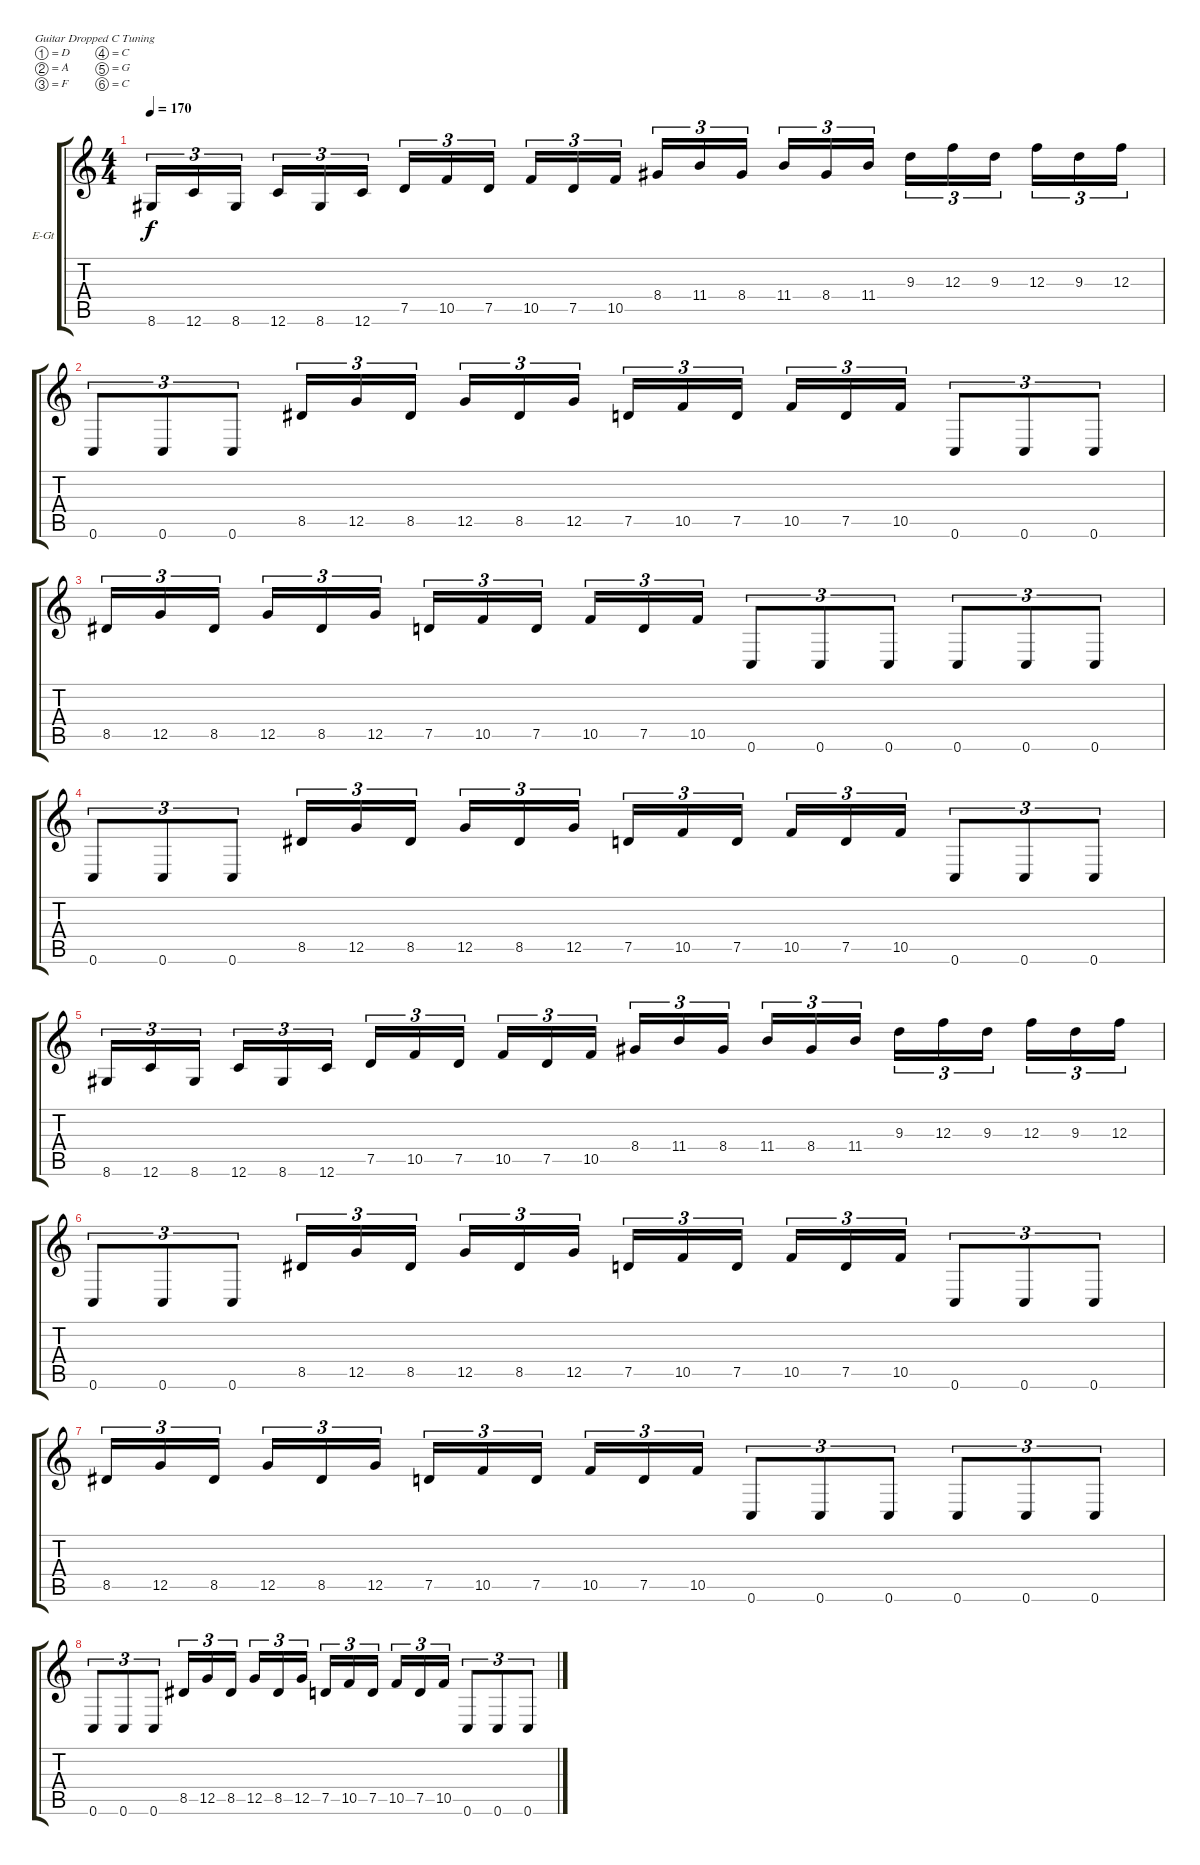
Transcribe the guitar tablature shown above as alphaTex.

\bracketExtendMode groupsimilarinstruments
\firstSystemTrackNameOrientation horizontal
\otherSystemsTrackNameOrientation horizontal
\track ("Track 1" "E-Gt") {instrument distortionguitar}
\staff {score tabs}
\tuning (D4 A3 F3 C3 G2 C2)
\ts (4 4)
\tempo 170
\clef g2
\ks c
8.6.16{tu (3 2) dy f} 12.6.16{tu (3 2)} 8.6.16{tu (3 2)} 12.6.16{tu (3 2)} 8.6.16{tu (3 2)} 12.6.16{tu (3 2)} 7.5.16{tu (3 2)} 10.5.16{tu (3 2)} 7.5.16{tu (3 2)} 10.5.16{tu (3 2)} 7.5.16{tu (3 2)} 10.5.16{tu (3 2)} 8.4.16{tu (3 2)} 11.4.16{tu (3 2)} 8.4.16{tu (3 2)} 11.4.16{tu (3 2)} 8.4.16{tu (3 2)} 11.4.16{tu (3 2)} 9.3.16{tu (3 2)} 12.3.16{tu (3 2)} 9.3.16{tu (3 2)} 12.3.16{tu (3 2)} 9.3.16{tu (3 2)} 12.3.16{tu (3 2)} |
0.6.8{tu (3 2)} 0.6.8{tu (3 2)} 0.6.8{tu (3 2)} 8.5.16{tu (3 2)} 12.5.16{tu (3 2)} 8.5.16{tu (3 2)} 12.5.16{tu (3 2)} 8.5.16{tu (3 2)} 12.5.16{tu (3 2)} 7.5.16{tu (3 2)} 10.5.16{tu (3 2)} 7.5.16{tu (3 2)} 10.5.16{tu (3 2)} 7.5.16{tu (3 2)} 10.5.16{tu (3 2)} 0.6.8{tu (3 2)} 0.6.8{tu (3 2)} 0.6.8{tu (3 2)} |
8.5.16{tu (3 2)} 12.5.16{tu (3 2)} 8.5.16{tu (3 2)} 12.5.16{tu (3 2)} 8.5.16{tu (3 2)} 12.5.16{tu (3 2)} 7.5.16{tu (3 2)} 10.5.16{tu (3 2)} 7.5.16{tu (3 2)} 10.5.16{tu (3 2)} 7.5.16{tu (3 2)} 10.5.16{tu (3 2)} 0.6.8{tu (3 2)} 0.6.8{tu (3 2)} 0.6.8{tu (3 2)} 0.6.8{tu (3 2)} 0.6.8{tu (3 2)} 0.6.8{tu (3 2)} |
0.6.8{tu (3 2)} 0.6.8{tu (3 2)} 0.6.8{tu (3 2)} 8.5.16{tu (3 2)} 12.5.16{tu (3 2)} 8.5.16{tu (3 2)} 12.5.16{tu (3 2)} 8.5.16{tu (3 2)} 12.5.16{tu (3 2)} 7.5.16{tu (3 2)} 10.5.16{tu (3 2)} 7.5.16{tu (3 2)} 10.5.16{tu (3 2)} 7.5.16{tu (3 2)} 10.5.16{tu (3 2)} 0.6.8{tu (3 2)} 0.6.8{tu (3 2)} 0.6.8{tu (3 2)} |
8.6.16{tu (3 2)} 12.6.16{tu (3 2)} 8.6.16{tu (3 2)} 12.6.16{tu (3 2)} 8.6.16{tu (3 2)} 12.6.16{tu (3 2)} 7.5.16{tu (3 2)} 10.5.16{tu (3 2)} 7.5.16{tu (3 2)} 10.5.16{tu (3 2)} 7.5.16{tu (3 2)} 10.5.16{tu (3 2)} 8.4.16{tu (3 2)} 11.4.16{tu (3 2)} 8.4.16{tu (3 2)} 11.4.16{tu (3 2)} 8.4.16{tu (3 2)} 11.4.16{tu (3 2)} 9.3.16{tu (3 2)} 12.3.16{tu (3 2)} 9.3.16{tu (3 2)} 12.3.16{tu (3 2)} 9.3.16{tu (3 2)} 12.3.16{tu (3 2)} |
0.6.8{tu (3 2)} 0.6.8{tu (3 2)} 0.6.8{tu (3 2)} 8.5.16{tu (3 2)} 12.5.16{tu (3 2)} 8.5.16{tu (3 2)} 12.5.16{tu (3 2)} 8.5.16{tu (3 2)} 12.5.16{tu (3 2)} 7.5.16{tu (3 2)} 10.5.16{tu (3 2)} 7.5.16{tu (3 2)} 10.5.16{tu (3 2)} 7.5.16{tu (3 2)} 10.5.16{tu (3 2)} 0.6.8{tu (3 2)} 0.6.8{tu (3 2)} 0.6.8{tu (3 2)} |
8.5.16{tu (3 2)} 12.5.16{tu (3 2)} 8.5.16{tu (3 2)} 12.5.16{tu (3 2)} 8.5.16{tu (3 2)} 12.5.16{tu (3 2)} 7.5.16{tu (3 2)} 10.5.16{tu (3 2)} 7.5.16{tu (3 2)} 10.5.16{tu (3 2)} 7.5.16{tu (3 2)} 10.5.16{tu (3 2)} 0.6.8{tu (3 2)} 0.6.8{tu (3 2)} 0.6.8{tu (3 2)} 0.6.8{tu (3 2)} 0.6.8{tu (3 2)} 0.6.8{tu (3 2)} |
0.6.8{tu (3 2)} 0.6.8{tu (3 2)} 0.6.8{tu (3 2)} 8.5.16{tu (3 2)} 12.5.16{tu (3 2)} 8.5.16{tu (3 2)} 12.5.16{tu (3 2)} 8.5.16{tu (3 2)} 12.5.16{tu (3 2)} 7.5.16{tu (3 2)} 10.5.16{tu (3 2)} 7.5.16{tu (3 2)} 10.5.16{tu (3 2)} 7.5.16{tu (3 2)} 10.5.16{tu (3 2)} 0.6.8{tu (3 2)} 0.6.8{tu (3 2)} 0.6.8{tu (3 2)}
